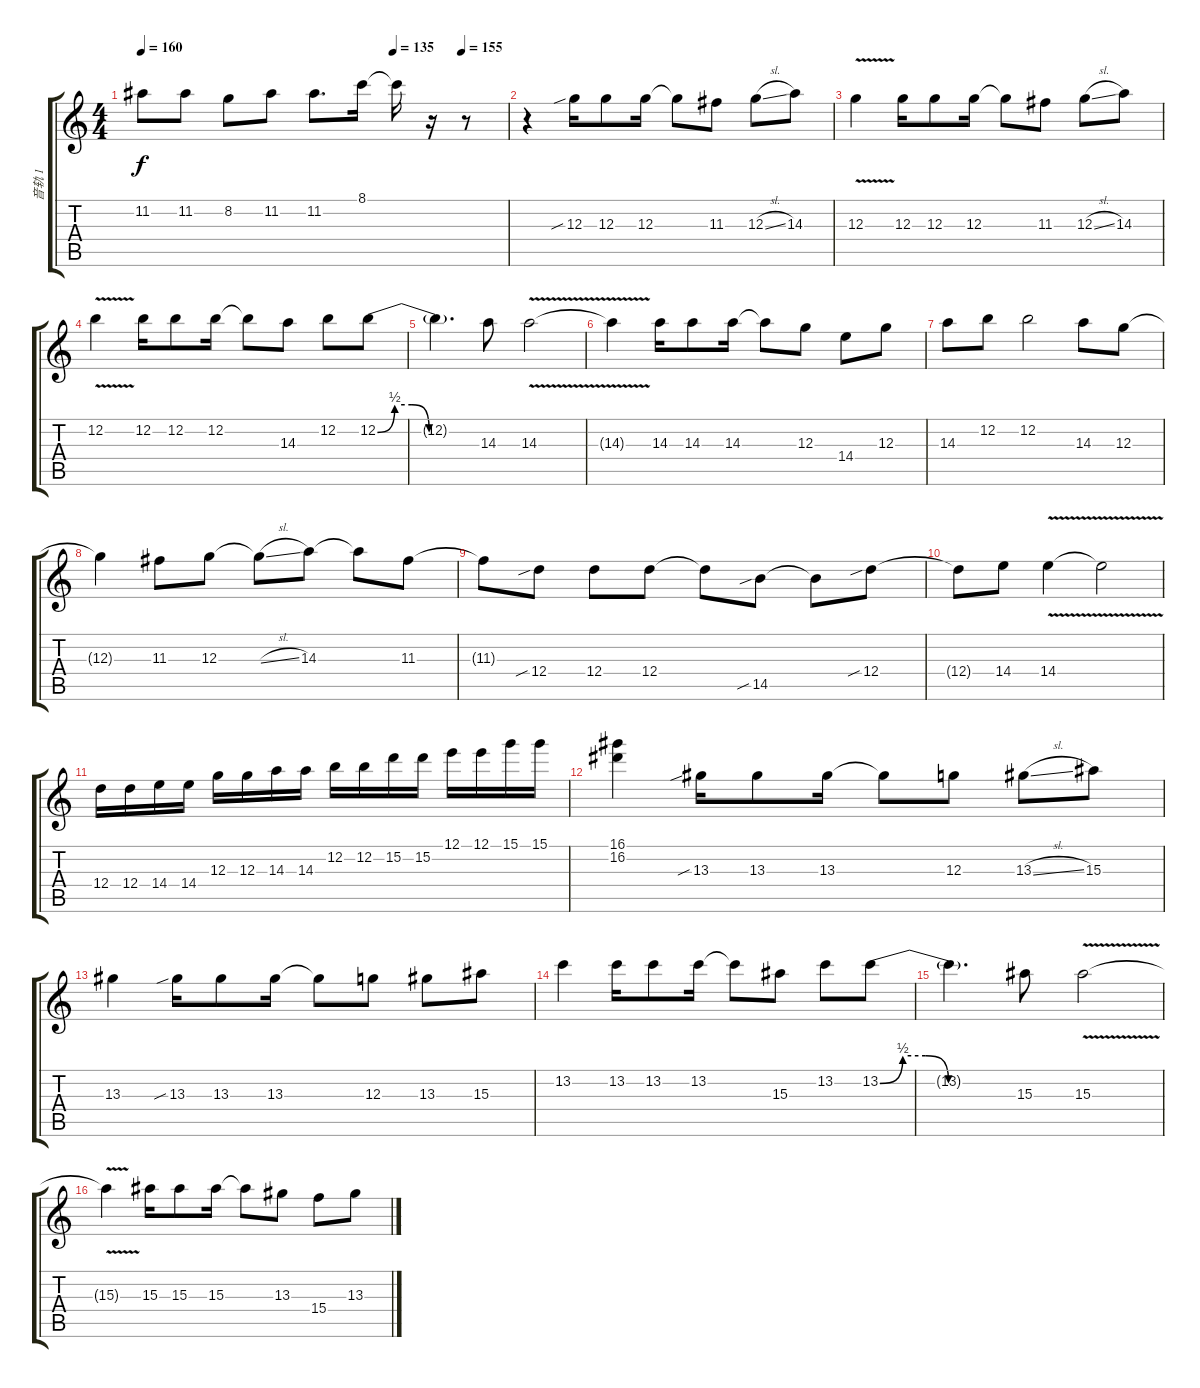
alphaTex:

\track ("音轨 1" "音轨 1") {instrument distortionguitar}
\staff {score tabs}
\tuning (E4 B3 G3 D3 A2 E2) {hide}
\ts (4 4)
\tempo 160
\tempo (135 0.6875)
\tempo (155 0.875)
\clef g2
\ks c
11.2.8{dy f} 11.2.8 8.2.8 11.2.8 11.2.8{d} 8.1.16 8.1{t}.16 r.16 r.8 |
r.4 12.3{sib}.16 12.3.8 12.3.16 12.3{t}.8 11.3.8 12.3{sl}.8 14.3.8 |
12.3{v}.4 12.3.16 12.3.8 12.3.16 12.3{t}.8 11.3.8 12.3{sl}.8 14.3.8 |
12.2{v}.4 12.2.16 12.2.8 12.2.16 12.2{t}.8 14.3.8 12.2.8 12.2{be (custom 0 0 10 2 20 2 30 0 60 0)}.8 |
12.2{t}.4{d} 14.3.8 14.3{v}.2 |
14.3{t}.4 14.3.16 14.3.8 14.3.16 14.3{t}.8 12.3.8 14.4.8 12.3.8 |
14.3.8 12.2.8 12.2.2 14.3.8 12.3.8 |
12.3{t}.4 11.3.8 12.3.8 12.3{sl t}.8 14.3.8 14.3{t}.8 11.3.8 |
11.3{t}.8 12.4{sib}.8 12.4.8 12.4.8 12.4{t}.8 14.5{sib}.8 14.5{t}.8 12.4{sib}.8 |
12.4{t}.8 14.4.8 14.4{v}.4 14.4{t}.2 |
12.4.16 12.4.16 14.4.16 14.4.16 12.3.16 12.3.16 14.3.16 14.3.16 12.2.16 12.2.16 15.2.16 15.2.16 12.1.16 12.1.16 15.1.16 15.1.16 |
(16.1 16.2).4 13.3{sib}.16 13.3.8 13.3.16 13.3{t}.8 12.3.8 13.3{sl}.8 15.3.8 |
13.3.4 13.3{sib}.16 13.3.8 13.3.16 13.3{t}.8 12.3.8 13.3.8 15.3.8 |
13.2.4 13.2.16 13.2.8 13.2.16 13.2{t}.8 15.3.8 13.2.8 13.2{be (custom 0 0 10 2 20 2 30 0 60 0)}.8 |
13.2{t}.4{d} 15.3.8 15.3{v}.2 |
15.3{t}.4 15.3.16 15.3.8 15.3.16 15.3{t}.8 13.3.8 15.4.8 13.3.8
